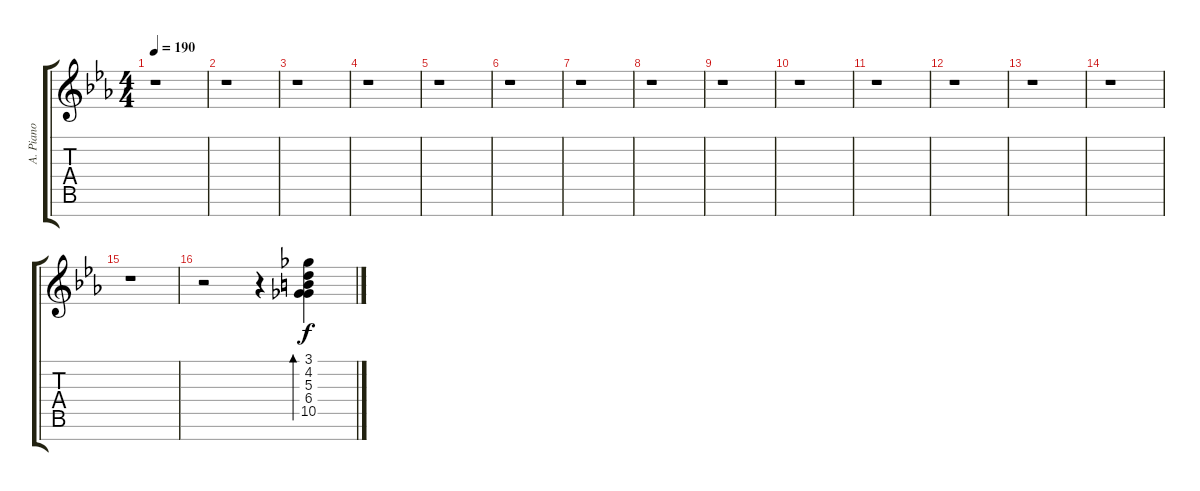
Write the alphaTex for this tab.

\track ("A. Piano" "A. Piano") {instrument acousticgrandpiano}
\staff {score tabs}
\tuning (Eb5 Bb4 Gb4 Db4 Ab3 Eb3 Bb2) {hide}
\ts (4 4)
\tempo 190
\clef g2
\ks eb
r.1{dy f} |
r.1 |
r.1 |
r.1 |
r.1 |
r.1 |
r.1 |
r.1 |
r.1 |
r.1 |
r.1 |
r.1 |
r.1 |
r.1 |
r.1 |
r.2 r.4 (3.1 4.2 5.3 6.4 10.5).4{bd 240}
